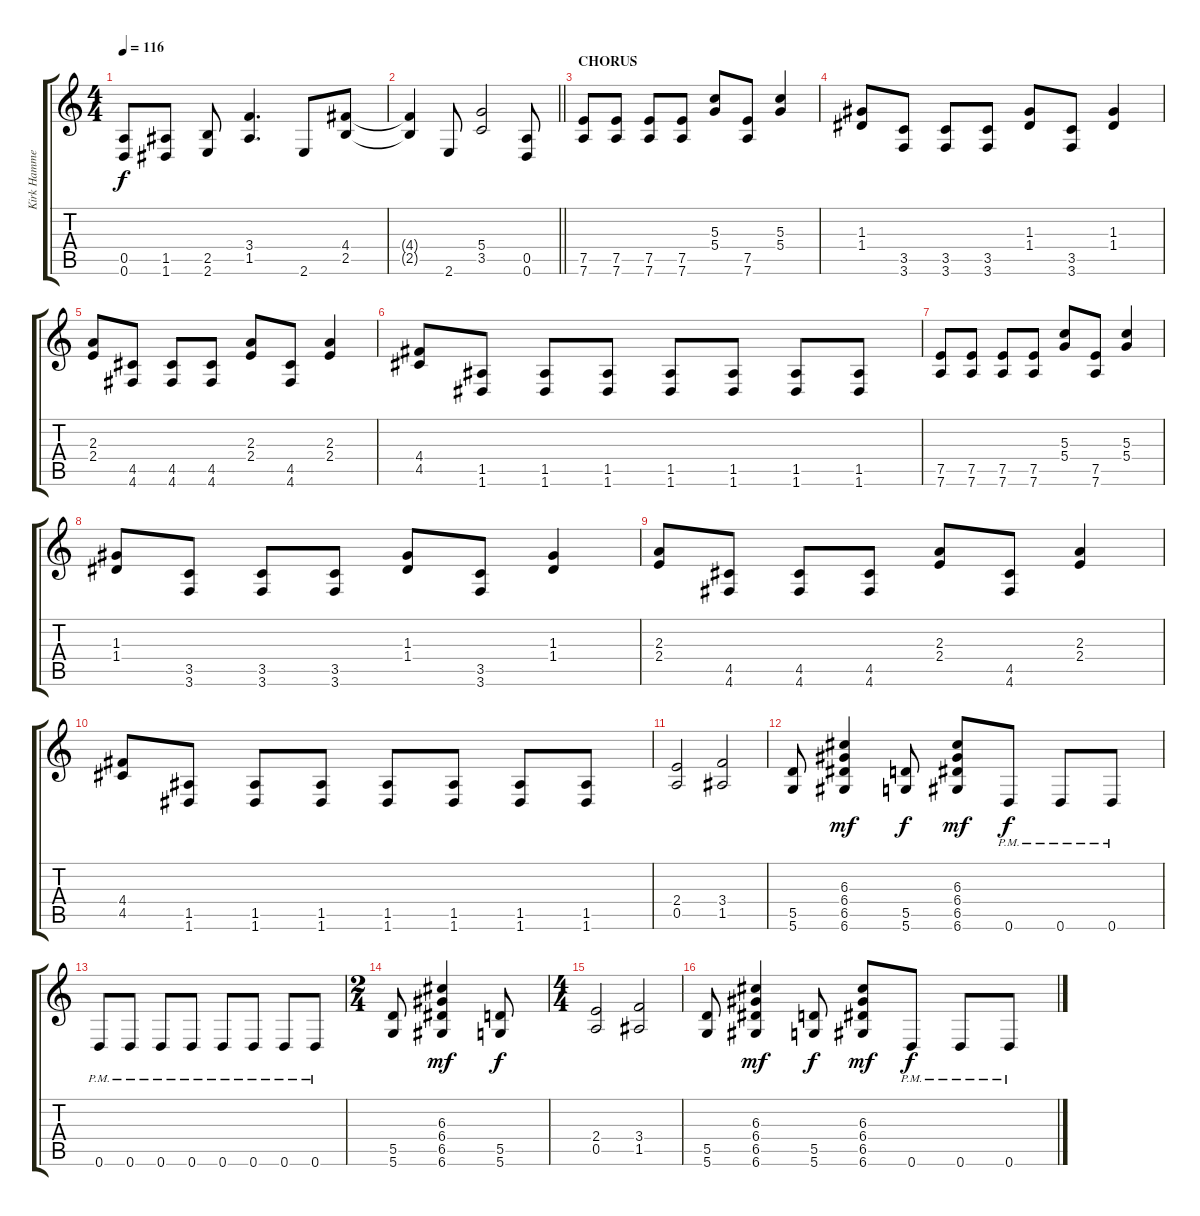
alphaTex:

\track ("Kirk Hammet (Lead)" "Kirk Hamme") {instrument distortionguitar}
\staff {score tabs}
\tuning (E4 B3 G3 D3 A2 D2) {hide}
\ts (4 4)
\tempo 116
\clef g2
\ks c
(0.5 0.6).8{dy f} (1.5 1.6).8 (2.5 2.6).8 (3.4 1.5).4{d} 2.6.8 (4.4 2.5).8 |
\barLineRight lightlight
(4.4{t} 2.5{t}).4 2.6.8 (5.4 3.5).2 (0.5 0.6).8 |
\section ("" "CHORUS")
(7.5 7.6).8 (7.5 7.6).8 (7.5 7.6).8 (7.5 7.6).8 (5.3 5.4).8 (7.5 7.6).8 (5.3 5.4).4 |
(1.3 1.4).8 (3.5 3.6).8 (3.5 3.6).8 (3.5 3.6).8 (1.3 1.4).8 (3.5 3.6).8 (1.3 1.4).4 |
(2.3 2.4).8 (4.5 4.6).8 (4.5 4.6).8 (4.5 4.6).8 (2.3 2.4).8 (4.5 4.6).8 (2.3 2.4).4 |
(4.4 4.5).8 (1.5 1.6).8 (1.5 1.6).8 (1.5 1.6).8 (1.5 1.6).8 (1.5 1.6).8 (1.5 1.6).8 (1.5 1.6).8 |
(7.5 7.6).8 (7.5 7.6).8 (7.5 7.6).8 (7.5 7.6).8 (5.3 5.4).8 (7.5 7.6).8 (5.3 5.4).4 |
(1.3 1.4).8 (3.5 3.6).8 (3.5 3.6).8 (3.5 3.6).8 (1.3 1.4).8 (3.5 3.6).8 (1.3 1.4).4 |
(2.3 2.4).8 (4.5 4.6).8 (4.5 4.6).8 (4.5 4.6).8 (2.3 2.4).8 (4.5 4.6).8 (2.3 2.4).4 |
(4.4 4.5).8 (1.5 1.6).8 (1.5 1.6).8 (1.5 1.6).8 (1.5 1.6).8 (1.5 1.6).8 (1.5 1.6).8 (1.5 1.6).8 |
(2.4 0.5).2 (3.4 1.5).2 |
(5.5 5.6).8 (6.3 6.4 6.5 6.6).4{dy mf} (5.5 5.6).8{dy f} (6.3 6.4 6.5 6.6).8{dy mf} 0.6{pm}.8{dy f} 0.6{pm}.8 0.6{pm}.8 |
0.6{pm}.8 0.6{pm}.8 0.6{pm}.8 0.6{pm}.8 0.6{pm}.8 0.6{pm}.8 0.6{pm}.8 0.6{pm}.8 |
\ts (2 4)
(5.5 5.6).8 (6.3 6.4 6.5 6.6).4{dy mf} (5.5 5.6).8{dy f} |
\ts (4 4)
(2.4 0.5).2 (3.4 1.5).2 |
(5.5 5.6).8 (6.3 6.4 6.5 6.6).4{dy mf} (5.5 5.6).8{dy f} (6.3 6.4 6.5 6.6).8{dy mf} 0.6{pm}.8{dy f} 0.6{pm}.8 0.6{pm}.8
